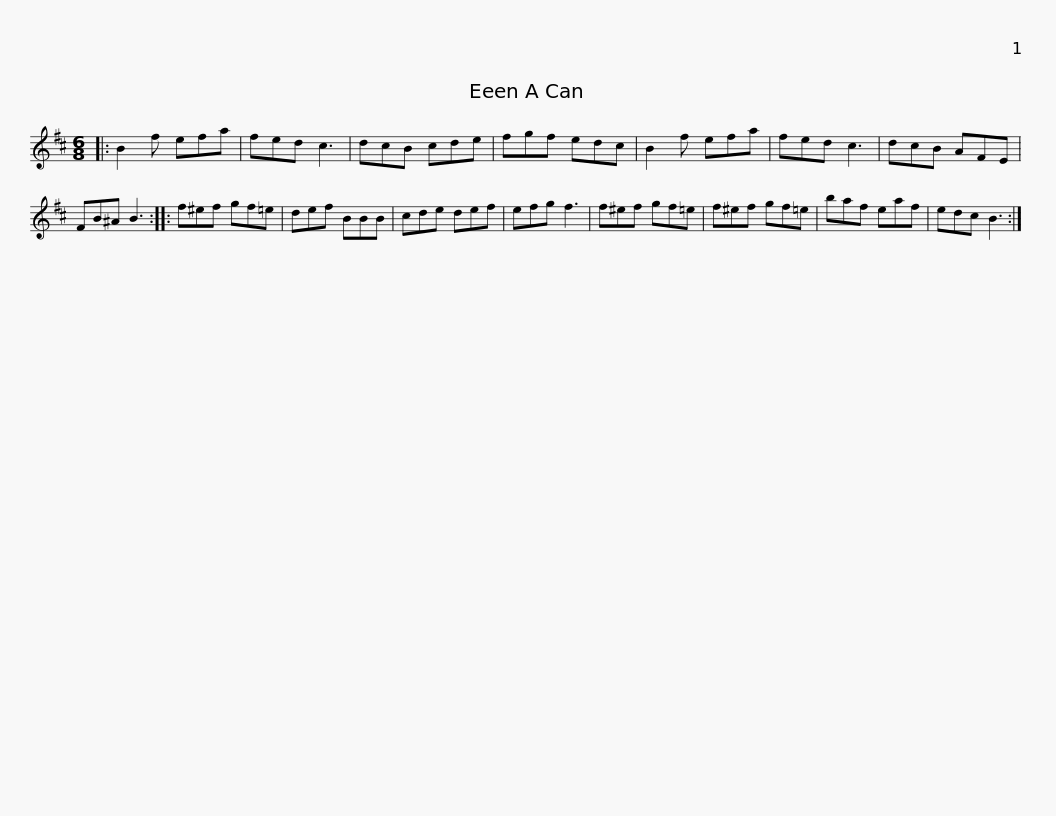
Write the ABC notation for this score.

X:1
L:1/8
M:6/8
I:linebreak $
K:Bmin
V:1 treble
V:1
|: B2 f efa | fed c3 | dcB cde | fgf edc | B2 f efa | %5
 fed c3 | dcB AFE | FB^A B3 ::$ f^ef gf=e | def BBB | %10
 cde def | efg f3 | f^ef gf=e | f^ef gf=e | baf eaf |$ %15
 edc B3 :| %16
